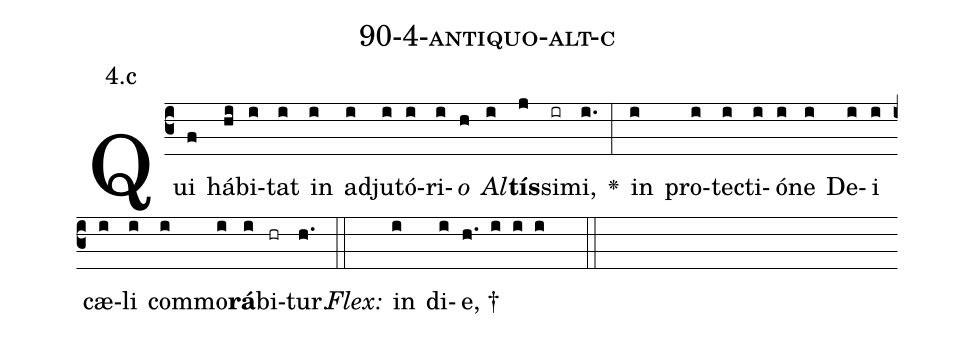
name: 90-4-antiquo-alt-c;
annotation: 4.c;
%%
(c3)Qui(f) há(hi)bi(i)tat(i) in(i) ad(i)ju(i)tó(i)ri(i)<i>o</i>(h) <i>Al</i>(i)<b>tís</b>(j)si(ir)mi,(i.) <v>\greheightstar</v>(:) in(i) pro(i)tec(i)ti(i)ó(i)ne(i) De(i)i(i) cæ(i)li(i) com(i)mo(i)<b>rá</b>(i)bi(hr)tur.(h.) (::)
<i>Flex:</i>()  in(i) di(i)e, †(h. i i i  ::)

%E(i) u(i) o(i) u(i) a(i) e.(h.) (::)
